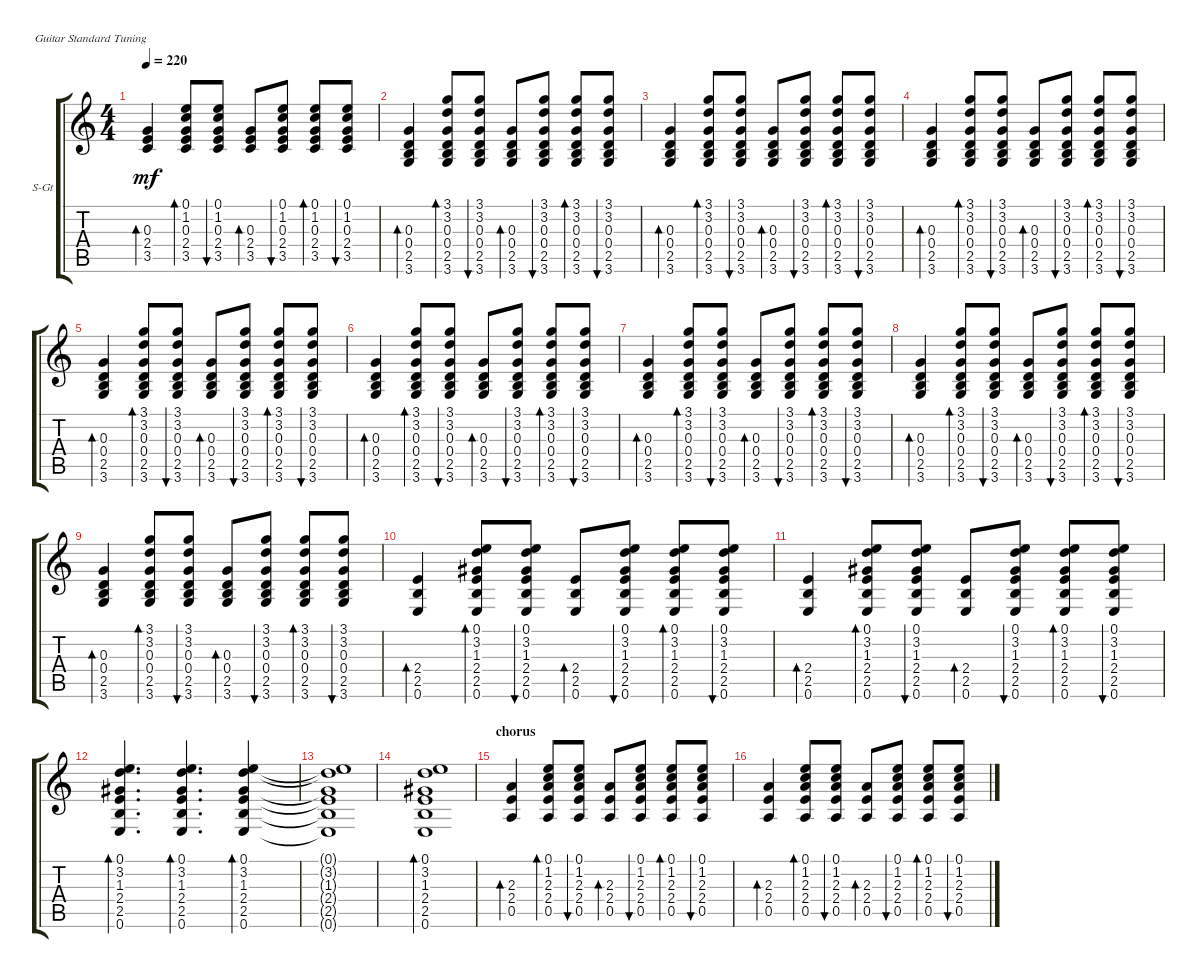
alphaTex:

\defaultSystemsLayout 4
\bracketExtendMode groupsimilarinstruments
\firstSystemTrackNameOrientation horizontal
\otherSystemsTrackNameOrientation horizontal
\track ("Steel Guitar" "S-Gt") {instrument acousticguitarsteel}
\staff {score tabs}
\tuning (E4 B3 G3 D3 A2 E2)
\ts (4 4)
\tempo 220
\clef g2
\ks c
(3.5 2.4 0.3).4{bd 30 dy mf} (3.5 2.4 0.3 1.2 0.1).8{bd 30} (3.5 2.4 0.3 1.2 0.1).8{bu 30} (3.5 2.4 0.3).8{bd 30} (3.5 2.4 0.3 1.2 0.1).8{bu 30} (3.5 2.4 0.3 1.2 0.1).8{bd 30} (3.5 2.4 0.3 1.2 0.1).8{bu 30} |
(2.5 0.4 0.3 3.6).4{bd 30} (2.5 0.4 0.3 3.2 3.1 3.6).8{bd 30} (2.5 0.4 0.3 3.2 3.1 3.6).8{bu 30} (2.5 0.4 0.3 3.6).8{bd 30} (2.5 0.4 0.3 3.2 3.1 3.6).8{bu 30} (2.5 0.4 0.3 3.2 3.1 3.6).8{bd 30} (2.5 0.4 0.3 3.2 3.1 3.6).8{bu 30} |
(2.5 0.4 0.3 3.6).4{bd 30} (2.5 0.4 0.3 3.2 3.1 3.6).8{bd 30} (2.5 0.4 0.3 3.2 3.1 3.6).8{bu 30} (2.5 0.4 0.3 3.6).8{bd 30} (2.5 0.4 0.3 3.2 3.1 3.6).8{bu 30} (2.5 0.4 0.3 3.2 3.1 3.6).8{bd 30} (2.5 0.4 0.3 3.2 3.1 3.6).8{bu 30} |
(2.5 0.4 0.3 3.6).4{bd 30} (2.5 0.4 0.3 3.2 3.1 3.6).8{bd 30} (2.5 0.4 0.3 3.2 3.1 3.6).8{bu 30} (2.5 0.4 0.3 3.6).8{bd 30} (2.5 0.4 0.3 3.2 3.1 3.6).8{bu 30} (2.5 0.4 0.3 3.2 3.1 3.6).8{bd 30} (2.5 0.4 0.3 3.2 3.1 3.6).8{bu 30} |
(2.5 0.4 0.3 3.6).4{bd 30} (2.5 0.4 0.3 3.2 3.1 3.6).8{bd 30} (2.5 0.4 0.3 3.2 3.1 3.6).8{bu 30} (2.5 0.4 0.3 3.6).8{bd 30} (2.5 0.4 0.3 3.2 3.1 3.6).8{bu 30} (2.5 0.4 0.3 3.2 3.1 3.6).8{bd 30} (2.5 0.4 0.3 3.2 3.1 3.6).8{bu 30} |
(2.5 0.4 0.3 3.6).4{bd 30} (2.5 0.4 0.3 3.2 3.1 3.6).8{bd 30} (2.5 0.4 0.3 3.2 3.1 3.6).8{bu 30} (2.5 0.4 0.3 3.6).8{bd 30} (2.5 0.4 0.3 3.2 3.1 3.6).8{bu 30} (2.5 0.4 0.3 3.2 3.1 3.6).8{bd 30} (2.5 0.4 0.3 3.2 3.1 3.6).8{bu 30} |
(2.5 0.4 0.3 3.6).4{bd 30} (2.5 0.4 0.3 3.2 3.1 3.6).8{bd 30} (2.5 0.4 0.3 3.2 3.1 3.6).8{bu 30} (2.5 0.4 0.3 3.6).8{bd 30} (2.5 0.4 0.3 3.2 3.1 3.6).8{bu 30} (2.5 0.4 0.3 3.2 3.1 3.6).8{bd 30} (2.5 0.4 0.3 3.2 3.1 3.6).8{bu 30} |
(2.5 0.4 0.3 3.6).4{bd 30} (2.5 0.4 0.3 3.2 3.1 3.6).8{bd 30} (2.5 0.4 0.3 3.2 3.1 3.6).8{bu 30} (2.5 0.4 0.3 3.6).8{bd 30} (2.5 0.4 0.3 3.2 3.1 3.6).8{bu 30} (2.5 0.4 0.3 3.2 3.1 3.6).8{bd 30} (2.5 0.4 0.3 3.2 3.1 3.6).8{bu 30} |
(2.5 0.4 0.3 3.6).4{bd 30} (2.5 0.4 0.3 3.2 3.1 3.6).8{bd 30} (2.5 0.4 0.3 3.2 3.1 3.6).8{bu 30} (2.5 0.4 0.3 3.6).8{bd 30} (2.5 0.4 0.3 3.2 3.1 3.6).8{bu 30} (2.5 0.4 0.3 3.2 3.1 3.6).8{bd 30} (2.5 0.4 0.3 3.2 3.1 3.6).8{bu 30} |
(2.5 2.4 0.6).4{bd 30} (2.5 2.4 1.3 3.2 0.1 0.6).8{bd 30} (2.5 2.4 1.3 3.2 0.1 0.6).8{bu 30} (2.5 2.4 0.6).8{bd 30} (2.5 2.4 1.3 3.2 0.1 0.6).8{bu 30} (2.5 2.4 1.3 3.2 0.1 0.6).8{bd 30} (2.5 2.4 1.3 3.2 0.1 0.6).8{bu 30} |
(2.5 2.4 0.6).4{bd 30} (2.5 2.4 1.3 3.2 0.1 0.6).8{bd 30} (2.5 2.4 1.3 3.2 0.1 0.6).8{bu 30} (2.5 2.4 0.6).8{bd 30} (2.5 2.4 1.3 3.2 0.1 0.6).8{bu 30} (2.5 2.4 1.3 3.2 0.1 0.6).8{bd 30} (2.5 2.4 1.3 3.2 0.1 0.6).8{bu 30} |
(2.5 2.4 1.3 3.2 0.1 0.6).4{d bd 30} (2.5 2.4 1.3 3.2 0.1 0.6).4{d bd 30} (2.5 2.4 1.3 3.2 0.1 0.6).4{bd 30} |
(2.5{t} 2.4{t} 1.3{t} 3.2{t} 0.1{t} 0.6{t}).1 |
(2.5 2.4 1.3 3.2 0.1 0.6).1{bd 30} |
\section ("" "chorus")
(0.5 2.4 2.3).4{bd 30} (0.5 2.4 2.3 1.2 0.1).8{bd 30} (0.5 2.4 2.3 1.2 0.1).8{bu 30} (0.5 2.4 2.3).8{bd 30} (0.5 2.4 2.3 1.2 0.1).8{bu 30} (0.5 2.4 2.3 1.2 0.1).8{bd 30} (0.5 2.4 2.3 1.2 0.1).8{bu 30} |
(0.5 2.4 2.3).4{bd 30} (0.5 2.4 2.3 1.2 0.1).8{bd 30} (0.5 2.4 2.3 1.2 0.1).8{bu 30} (0.5 2.4 2.3).8{bd 30} (0.5 2.4 2.3 1.2 0.1).8{bu 30} (0.5 2.4 2.3 1.2 0.1).8{bd 30} (0.5 2.4 2.3 1.2 0.1).8{bu 30}
